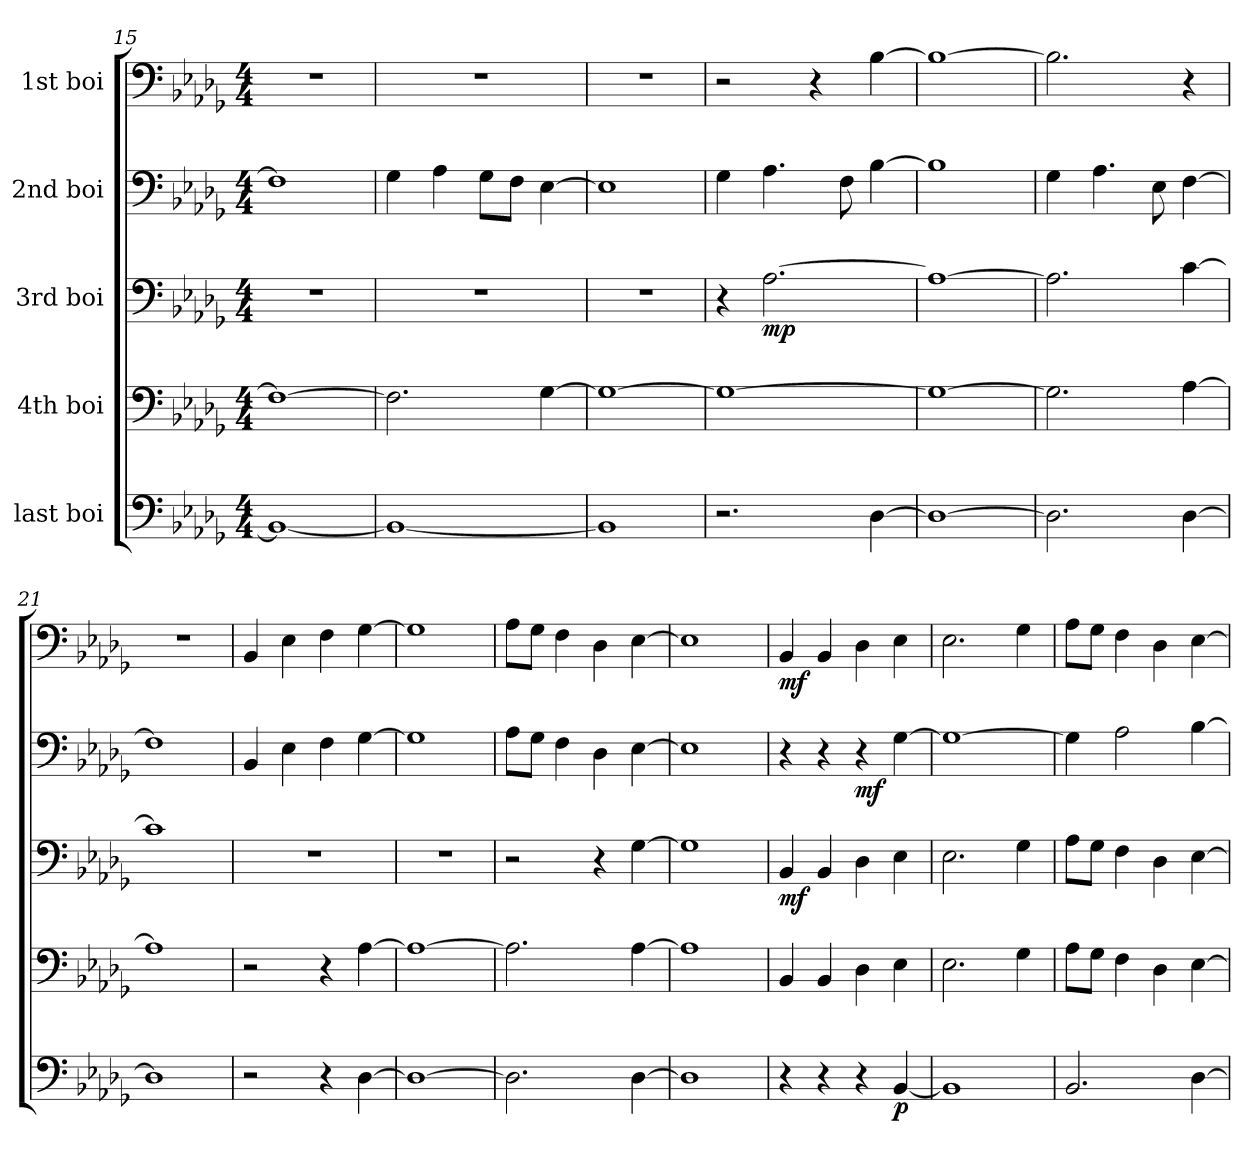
**kern	**dynam	**kern	**kern	**dynam	**kern	**dynam	**kern	**dynam
*part5	*part5	*part4	*part3	*part3	*part2	*part2	*part1	*part1
*staff5	*staff5	*staff4	*staff3	*staff3	*staff2	*staff2	*staff1	*staff1
*I"last boi	*	*I"4th boi	*I"3rd boi	*	*I"2nd boi	*	*I"1st boi	*
*clefF4	*	*clefF4	*clefF4	*	*clefF4	*	*clefF4	*
*ITrd4c7	*	*ITrd4c7	*ITrd4c7	*	*ITrd4c7	*	*ITrd4c7	*
*k[b-e-a-d-g-c-]	*	*k[b-e-a-d-g-c-]	*k[b-e-a-d-g-c-]	*	*k[b-e-a-d-g-c-]	*	*k[b-e-a-d-g-c-]	*
*M4/4	*	*M4/4	*M4/4	*	*M4/4	*	*M4/4	*
=15	=15	=15	=15	=15	=15	=15	=15	=15
1EE-_	.	1BB-_	1r	.	1BB-]	.	1r	.
=16	=16	=16	=16	=16	=16	=16	=16	=16
1EE-_	.	2.BB-\]	1r	.	4C-\	.	1r	.
.	.	.	.	.	4D-\	.	.	.
.	.	.	.	.	8C-\L	.	.	.
.	.	.	.	.	8BB-\J	.	.	.
.	.	[4C-\	.	.	[4AA-\	.	.	.
=17	=17	=17	=17	=17	=17	=17	=17	=17
1EE-]	.	1C-_	1r	.	1AA-]	.	1r	.
=18	=18	=18	=18	=18	=18	=18	=18	=18
2.r	.	1C-_	4r	.	4C-\	.	2r	.
!	!	!	!	!LO:DY:b	!	!	!	!
.	.	.	[2.D-\	mp	4.D-\	.	.	.
.	.	.	.	.	.	.	4r	.
.	.	.	.	.	8BB-\	.	.	.
[4GG-\	.	.	.	.	[4E-\	.	[4E-\	.
=19	=19	=19	=19	=19	=19	=19	=19	=19
1GG-_	.	1C-_	1D-_	.	1E-]	.	1E-_	.
=20	=20	=20	=20	=20	=20	=20	=20	=20
2.GG-\]	.	2.C-\]	2.D-\]	.	4C-\	.	2.E-\]	.
.	.	.	.	.	4.D-\	.	.	.
.	.	.	.	.	8AA-\	.	.	.
[4GG-\	.	[4D-\	[4F\	.	[4BB-\	.	4r	.
!!LO:PB:g=z
=21	=21	=21	=21	=21	=21	=21	=21	=21
1GG-]	.	1D-]	1F]	.	1BB-]	.	1r	.
=22	=22	=22	=22	=22	=22	=22	=22	=22
2r	.	2r	1r	.	4EE-/	.	4EE-/	.
.	.	.	.	.	4AA-\	.	4AA-\	.
4r	.	4r	.	.	4BB-\	.	4BB-\	.
[4GG-\	.	[4D-\	.	.	[4C-\	.	[4C-\	.
=23	=23	=23	=23	=23	=23	=23	=23	=23
1GG-_	.	1D-_	1r	.	1C-]	.	1C-]	.
=24	=24	=24	=24	=24	=24	=24	=24	=24
2.GG-\]	.	2.D-\]	2r	.	8D-\L	.	8D-\L	.
.	.	.	.	.	8C-\J	.	8C-\J	.
.	.	.	.	.	4BB-\	.	4BB-\	.
.	.	.	4r	.	4GG-\	.	4GG-\	.
[4GG-\	.	[4D-\	[4C-\	.	[4AA-\	.	[4AA-\	.
=25	=25	=25	=25	=25	=25	=25	=25	=25
1GG-]	.	1D-]	1C-]	.	1AA-]	.	1AA-]	.
=26	=26	=26	=26	=26	=26	=26	=26	=26
!	!	!	!	!LO:DY:b	!	!	!	!LO:DY:b
4r	.	4EE-/	4EE-/	mf	4r	.	4EE-/	mf
4r	.	4EE-/	4EE-/	.	4r	.	4EE-/	.
!	!	!	!	!	!	!LO:DY:b	!	!
4r	.	4GG-\	4GG-\	.	4r	mf	4GG-\	.
!	!LO:DY:b	!	!	!	!	!	!	!
[4EE-/	p	4AA-\	4AA-\	.	[4C-\	.	4AA-\	.
=27	=27	=27	=27	=27	=27	=27	=27	=27
1EE-]	.	2.AA-\	2.AA-\	.	1C-_	.	2.AA-\	.
.	.	4C-\	4C-\	.	.	.	4C-\	.
=28	=28	=28	=28	=28	=28	=28	=28	=28
2.EE-/	.	8D-\L	8D-\L	.	4C-\]	.	8D-\L	.
.	.	8C-\J	8C-\J	.	.	.	8C-\J	.
.	.	4BB-\	4BB-\	.	2D-\	.	4BB-\	.
.	.	4GG-\	4GG-\	.	.	.	4GG-\	.
[4GG-\	.	[4AA-\	[4AA-\	.	[4E-\	.	[4AA-\	.
=	=	=	=	=	=	=	=	=
*-	*-	*-	*-	*-	*-	*-	*-	*-
